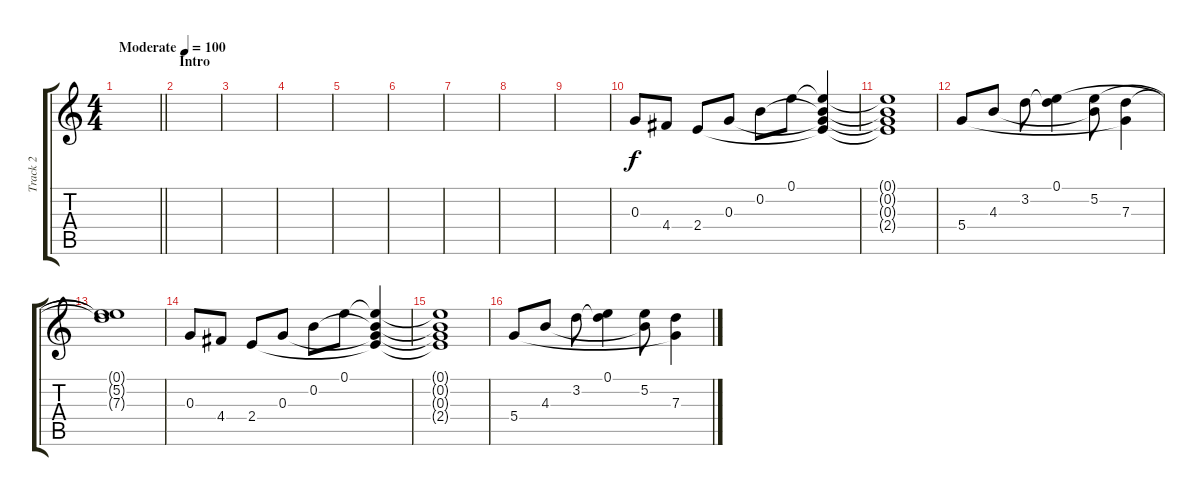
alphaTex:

\track ("Track 2" "Track 2") {instrument acousticguitarsteel}
\staff {score tabs}
\tuning (E4 B3 G3 D3 A2 E2) {hide}
\ts (4 4)
\tempo (100 "Moderate")
\clef g2
\barLineRight lightlight
\ks c
|
\section ("" "Intro")
|
|
|
|
|
|
|
|
0.3.8 4.4.8 2.4.8 0.3.8 0.2.8 0.1.8 (0.1{t} 0.2{t} 0.3{t} 2.4{t}).4 |
(0.1{t} 0.2{t} 0.3{t} 2.4{t}).1 |
5.4.8 4.3.8 3.2.8 (0.1 3.2{t}).4 (5.2 4.3{t}).8 (7.3 5.4{t}).4 |
(0.1{t} 5.2{t} 7.3{t}).1 |
0.3.8 4.4.8 2.4.8 0.3.8 0.2.8 0.1.8 (0.1{t} 0.2{t} 0.3{t} 2.4{t}).4 |
(0.1{t} 0.2{t} 0.3{t} 2.4{t}).1 |
5.4.8 4.3.8 3.2.8 (0.1 3.2{t}).4 (5.2 4.3{t}).8 (7.3 5.4{t}).4
